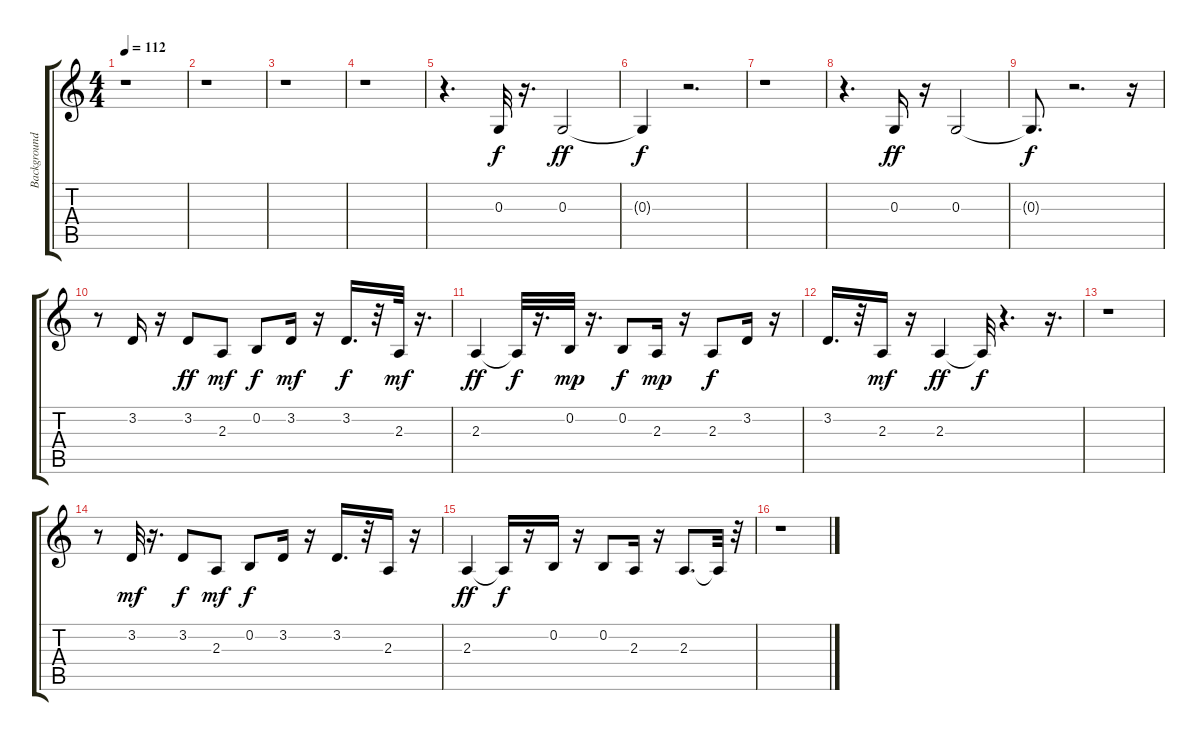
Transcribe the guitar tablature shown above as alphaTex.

\track ("Background Vocals 2" "Background") {instrument choiraahs}
\staff {score tabs}
\tuning (E4 B3 G3 D3 A2 E2) {hide}
\ts (4 4)
\tempo 112
\clef g2
\ks c
r.1{dy f} |
r.1 |
r.1 |
r.1 |
r.4{d} 0.3.32 r.16{d} 0.3.2{dy ff} |
0.3{t}.4{dy f} r.2{d} |
r.1 |
r.4{d} 0.3.16{dy ff} r.16 0.3.2 |
0.3{t}.8{d dy f} r.2{d} r.16 |
r.8 3.2.16 r.16 3.2.8{dy ff} 2.3.8{dy mf} 0.2.8{dy f} 3.2.16{dy mf} r.16 3.2.16{d dy f} r.32 2.3.32{dy mf} r.16{d} |
2.3.4{dy ff} 2.3{t}.32{dy f} r.16{d} 0.2.32{dy mp} r.16{d} 0.2.8{dy f} 2.3.16{dy mp} r.16 2.3.8{dy f} 3.2.16 r.16 |
3.2.16{d} r.32 2.3.16{dy mf} r.16 2.3.4{dy ff} 2.3{t}.32{dy f} r.4{d} r.16{d} |
r.1 |
r.8 3.2.32{dy mf} r.16{d} 3.2.8{dy f} 2.3.8{dy mf} 0.2.8{dy f} 3.2.16 r.16 3.2.16{d} r.32 2.3.16 r.16 |
2.3.4{dy ff} 2.3{t}.16{dy f} r.16 0.2.16 r.16 0.2.8 2.3.16 r.16 2.3.8{d} 2.3{t}.32 r.32 |
r.1
